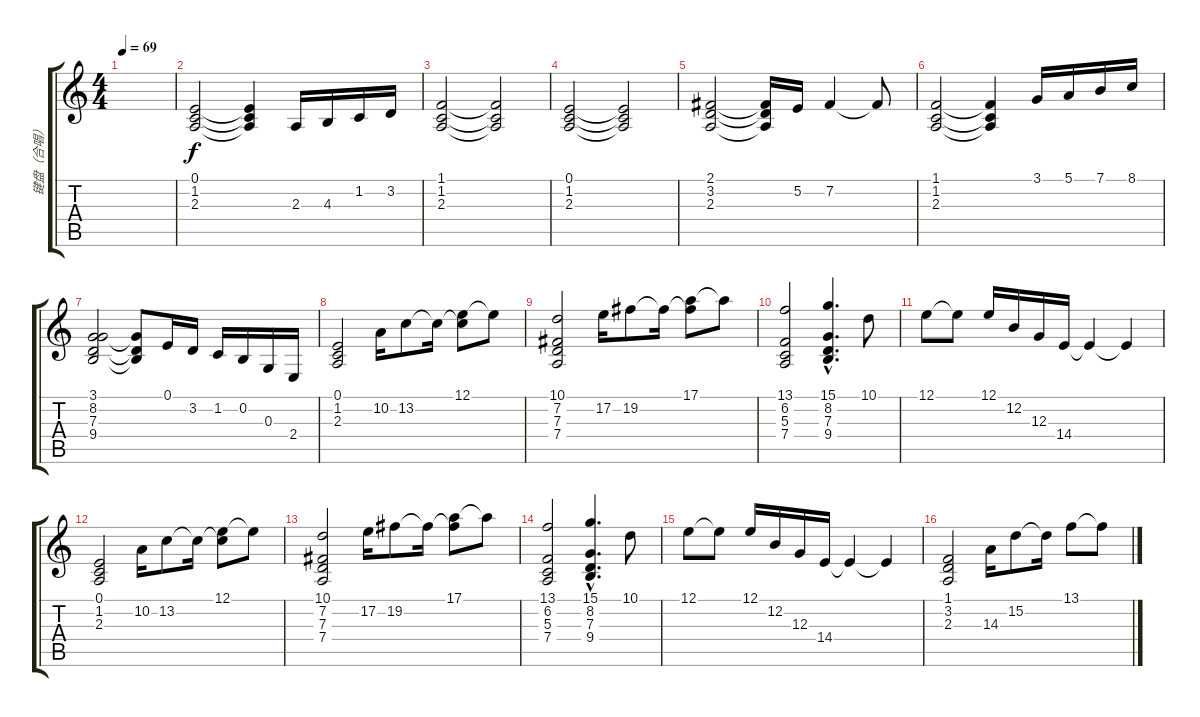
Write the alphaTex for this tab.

\track ("键盘（合唱）" "键盘（合唱）") {instrument fx4atmosphere}
\staff {score tabs}
\tuning (E4 B3 G3 D3 A2 E2) {hide}
\ts (4 4)
\tempo 69
\clef g2
\ks c
|
(0.1 1.2 2.3).2{volume 13} (0.1{t} 1.2{t} 2.3{t}).4 2.3.16 4.3.16 1.2.16 3.2.16 |
(1.1 1.2 2.3).2 (1.1{t} 1.2{t} 2.3{t}).2 |
(0.1 1.2 2.3).2 (0.1{t} 1.2{t} 2.3{t}).2 |
(2.1 3.2 2.3).2 (2.1{t} 3.2{t} 2.3{t}).16 5.2.16 7.2.4 7.2{t}.8 |
(1.1 1.2 2.3).2 (1.1{t} 1.2{t} 2.3{t}).4 3.1.16 5.1.16 7.1.16 8.1.16 |
(3.1 8.2 7.3 9.4).2 (8.2{t} 7.3{t} 9.4{t}).8 0.1.16 3.2.16 1.2.16 0.2.16 0.3.16 2.4.16 |
(0.1 1.2 2.3).2 10.2.16 13.2.8 13.2{t}.16 (12.1 13.2{t}).8 12.1{t}.8 |
(10.1 7.2 7.3 7.4).2 17.2.16 19.2.8 19.2{t}.16 (17.1 19.2{t}).8 17.1{t}.8 |
(13.1 6.2 5.3 7.4).2 (15.1{hac} 8.2{hac} 7.3{hac} 9.4{hac}).4{d} 10.1.8 |
12.1.8 12.1{t}.8 12.1.16 12.2.16 12.3.16 14.4.16 14.4{t}.4 14.4{t}.4 |
(0.1 1.2 2.3).2 10.2.16 13.2.8 13.2{t}.16 (12.1 13.2{t}).8 12.1{t}.8 |
(10.1 7.2 7.3 7.4).2 17.2.16 19.2.8 19.2{t}.16 (17.1 19.2{t}).8 17.1{t}.8 |
(13.1 6.2 5.3 7.4).2 (15.1{hac} 8.2{hac} 7.3{hac} 9.4{hac}).4{d} 10.1.8 |
12.1.8 12.1{t}.8 12.1.16 12.2.16 12.3.16 14.4.16 14.4{t}.4 14.4{t}.4 |
(1.1 3.2 2.3).2 14.3.16 15.2.8 15.2{t}.16 13.1.8 13.1{t}.8
